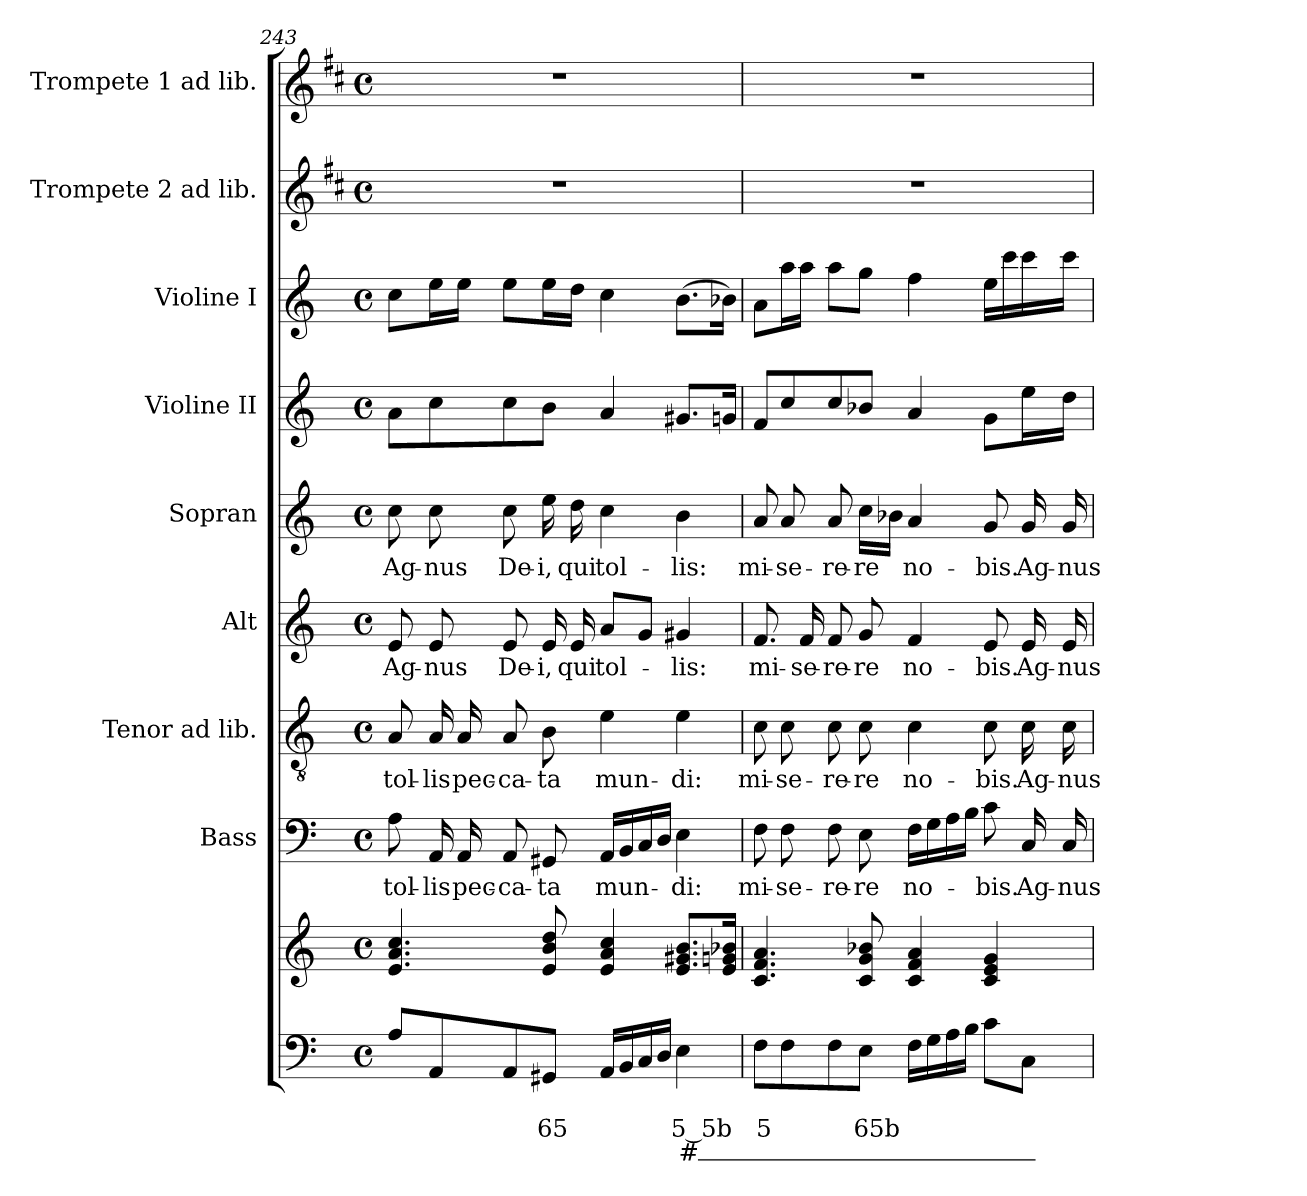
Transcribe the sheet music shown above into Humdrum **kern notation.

**kern	**text	**text	**text	**kern	**kern	**text	**kern	**text	**kern	**text	**kern	**text	**kern	**kern	**kern	**kern
*part9	*part9	*part9	*part9	*part9	*part8	*part8	*part7	*part7	*part6	*part6	*part5	*part5	*part4	*part3	*part2	*part1
*staff10	*staff10	*staff10	*staff10	*staff9	*staff8	*staff8	*staff7	*staff7	*staff6	*staff6	*staff5	*staff5	*staff4	*staff3	*staff2	*staff1
*	*	*	*	*	*I"Bass	*	*I"Tenor ad lib.	*	*I"Alt	*	*I"Sopran	*	*I"Violine II	*I"Violine I	*I"Trompete 2 ad lib.	*I"Trompete 1 ad lib.
*	*	*	*	*	*I'B.	*	*I'T.	*	*I'A.	*	*I'S.	*	*I'Vl. II	*I'Vl. I	*I'Trp. 2	*I'Trp. 1
*clefF4	*	*	*	*clefG2	*clefF4	*	*clefGv2	*	*clefG2	*	*clefG2	*	*clefG2	*clefG2	*clefG2	*clefG2
*	*	*	*	*	*	*	*	*	*	*	*	*	*	*	*ITrd1c2	*ITrd1c2
*k[]	*	*	*	*k[]	*k[]	*	*k[]	*	*k[]	*	*k[]	*	*k[]	*k[]	*k[]	*k[]
*C:	*	*	*	*C:	*C:	*	*C:	*	*C:	*	*C:	*	*C:	*C:	*C:	*C:
*M4/4	*	*	*	*M4/4	*M4/4	*	*M4/4	*	*M4/4	*	*M4/4	*	*M4/4	*M4/4	*M4/4	*M4/4
*met(c)	*	*	*	*met(c)	*met(c)	*	*met(c)	*	*met(c)	*	*met(c)	*	*met(c)	*met(c)	*met(c)	*met(c)
=243	=243	=243	=243	=243	=243	=243	=243	=243	=243	=243	=243	=243	=243	=243	=243	=243
!	!	!	!	!	!	!LO:LY:b	!	!LO:LY:b	!	!LO:LY:b	!	!LO:LY:b	!	!	!	!
8A/L	.	.	.	4.e/ 4.a/ 4.cc/	8A\	tol-	8A/	tol-	8e/	Ag-	8cc\	Ag-	8a\L	8cc\L	1r	1r
!	!	!	!	!	!	!LO:LY:b	!	!LO:LY:b	!	!LO:LY:b	!	!LO:LY:b	!	!	!	!
8AA/	.	.	.	.	16AA/	-lis	16A/	-lis	8e/	-nus	8cc\	-nus	8cc\	16ee\L	.	.
!	!	!	!	!	!	!LO:LY:b	!	!LO:LY:b	!	!	!	!	!	!	!	!
.	.	.	.	.	16AA/	pec-	16A/	pec-	.	.	.	.	.	16ee\JJ	.	.
!	!	!	!	!	!	!LO:LY:b	!	!LO:LY:b	!	!LO:LY:b	!	!LO:LY:b	!	!	!	!
8AA/	.	.	.	.	8AA/	-ca-	8A/	-ca-	8e/	De-	8cc\	De-	8cc\	8ee\L	.	.
!	!	!LO:LY:b	!	!	!	!LO:LY:b	!	!LO:LY:b	!	!LO:LY:b	!	!LO:LY:b	!	!	!	!
8GG#X/J	.	65	.	8e/ 8b/ 8dd/	8GG#X/	-ta	8B\	-ta	16e/	-i,	16ee\	-i,	8b\J	16ee\L	.	.
!	!	!	!	!	!	!	!	!	!	!LO:LY:b	!	!LO:LY:b	!	!	!	!
.	.	.	.	.	.	.	.	.	16e/	qui	16dd\	qui	.	16dd\JJ	.	.
!	!	!	!	!	!	!LO:LY:b	!	!LO:LY:b	!	!LO:LY:b	!	!LO:LY:b	!	!	!	!
16AA/LL	.	.	.	4e/ 4a/ 4cc/	16AA/LL	mun-	4e\	mun-	8a/L	tol-	4cc\	tol-	4a/	4cc\	.	.
16BB/	.	.	.	.	16BB/	.	.	.	.	.	.	.	.	.	.	.
16C/	.	.	.	.	16C/	.	.	.	8g/J	.	.	.	.	.	.	.
16D/JJ	.	.	.	.	16D/JJ	.	.	.	.	.	.	.	.	.	.	.
!	!	!LO:LY:b	!LO:LY:b	!	!	!LO:LY:b	!	!LO:LY:b	!	!LO:LY:b	!	!LO:LY:b	!	!	!	!
4E\	.	5_5b	#_	8.e/ 8.g#X/ 8.b/L	4E\	-di:	4e\	-di:	4g#X/	-lis:	4b\	-lis:	8.g#X/L	(>8.b\L	.	.
.	.	.	.	16e/ 16gn/ 16b-X/Jk	.	.	.	.	.	.	.	.	16gn/Jk	16b-X\Jk)	.	.
=244	=244	=244	=244	=244	=244	=244	=244	=244	=244	=244	=244	=244	=244	=244	=244	=244
!	!	!LO:LY:b	!	!	!	!LO:LY:b	!	!LO:LY:b	!	!LO:LY:b	!	!LO:LY:b	!	!	!	!
8F\L	.	5	.	4.c/ 4.f/ 4.a/	8F\	mi-	8c\	mi-	8.f/	mi-	8a/	mi-	8f/L	8a\L	1r	1r
!	!	!LO:LY:b	!	!	!	!LO:LY:b	!	!LO:LY:b	!	!	!	!LO:LY:b	!	!	!	!
8F\	.	_	.	.	8F\	-se-	8c\	-se-	.	.	8a/	-se-	8cc/	16aa\L	.	.
!	!	!	!	!	!	!	!	!	!	!LO:LY:b	!	!	!	!	!	!
.	.	.	.	.	.	.	.	.	16f/	-se-	.	.	.	16aa\JJ	.	.
!	!	!	!	!	!	!LO:LY:b	!	!LO:LY:b	!	!LO:LY:b	!	!LO:LY:b	!	!	!	!
8F\	.	.	.	.	8F\	-re-	8c\	-re-	8f/	-re-	8a/	-re-	8cc/	8aa\L	.	.
!	!	!LO:LY:b	!	!	!	!LO:LY:b	!	!LO:LY:b	!	!LO:LY:b	!	!LO:LY:b	!	!	!	!
8E\J	.	65b	.	8c/ 8g/ 8b-X/	8E\	-re	8c\	-re	8g/	-re	16cc\LL	-re	8b-X/J	8gg\J	.	.
.	.	.	.	.	.	.	.	.	.	.	16b-X\JJ	.	.	.	.	.
!	!	!	!	!	!	!LO:LY:b	!	!LO:LY:b	!	!LO:LY:b	!	!LO:LY:b	!	!	!	!
16F\LL	.	.	.	4c/ 4f/ 4a/	16F\LL	no-	4c\	no-	4f/	no-	4a/	no-	4a/	4ff\	.	.
16G\	.	.	.	.	16G\	.	.	.	.	.	.	.	.	.	.	.
16A\	.	.	.	.	16A\	.	.	.	.	.	.	.	.	.	.	.
16B\JJ	.	.	.	.	16B\JJ	.	.	.	.	.	.	.	.	.	.	.
!	!	!	!	!	!	!LO:LY:b	!	!LO:LY:b	!	!LO:LY:b	!	!LO:LY:b	!	!	!	!
8c\L	.	.	.	4c/ 4e/ 4g/	8c\	-bis.	8c\	-bis.	8e/	-bis.	8g/	-bis.	8g\L	16ee\LL	.	.
.	.	.	.	.	.	.	.	.	.	.	.	.	.	16ccc\	.	.
!	!	!	!	!	!	!LO:LY:b	!	!LO:LY:b	!	!LO:LY:b	!	!LO:LY:b	!	!	!	!
8C\J	.	.	.	.	16C/	Ag-	16c\	Ag-	16e/	Ag-	16g/	Ag-	16ee\L	16ccc\	.	.
!	!	!	!	!	!	!LO:LY:b	!	!LO:LY:b	!	!LO:LY:b	!	!LO:LY:b	!	!	!	!
.	.	.	.	.	16C/	-nus	16c\	-nus	16e/	-nus	16g/	-nus	16dd\JJ	16ccc\JJ	.	.
=	=	=	=	=	=	=	=	=	=	=	=	=	=	=	=	=
*-	*-	*-	*-	*-	*-	*-	*-	*-	*-	*-	*-	*-	*-	*-	*-	*-
